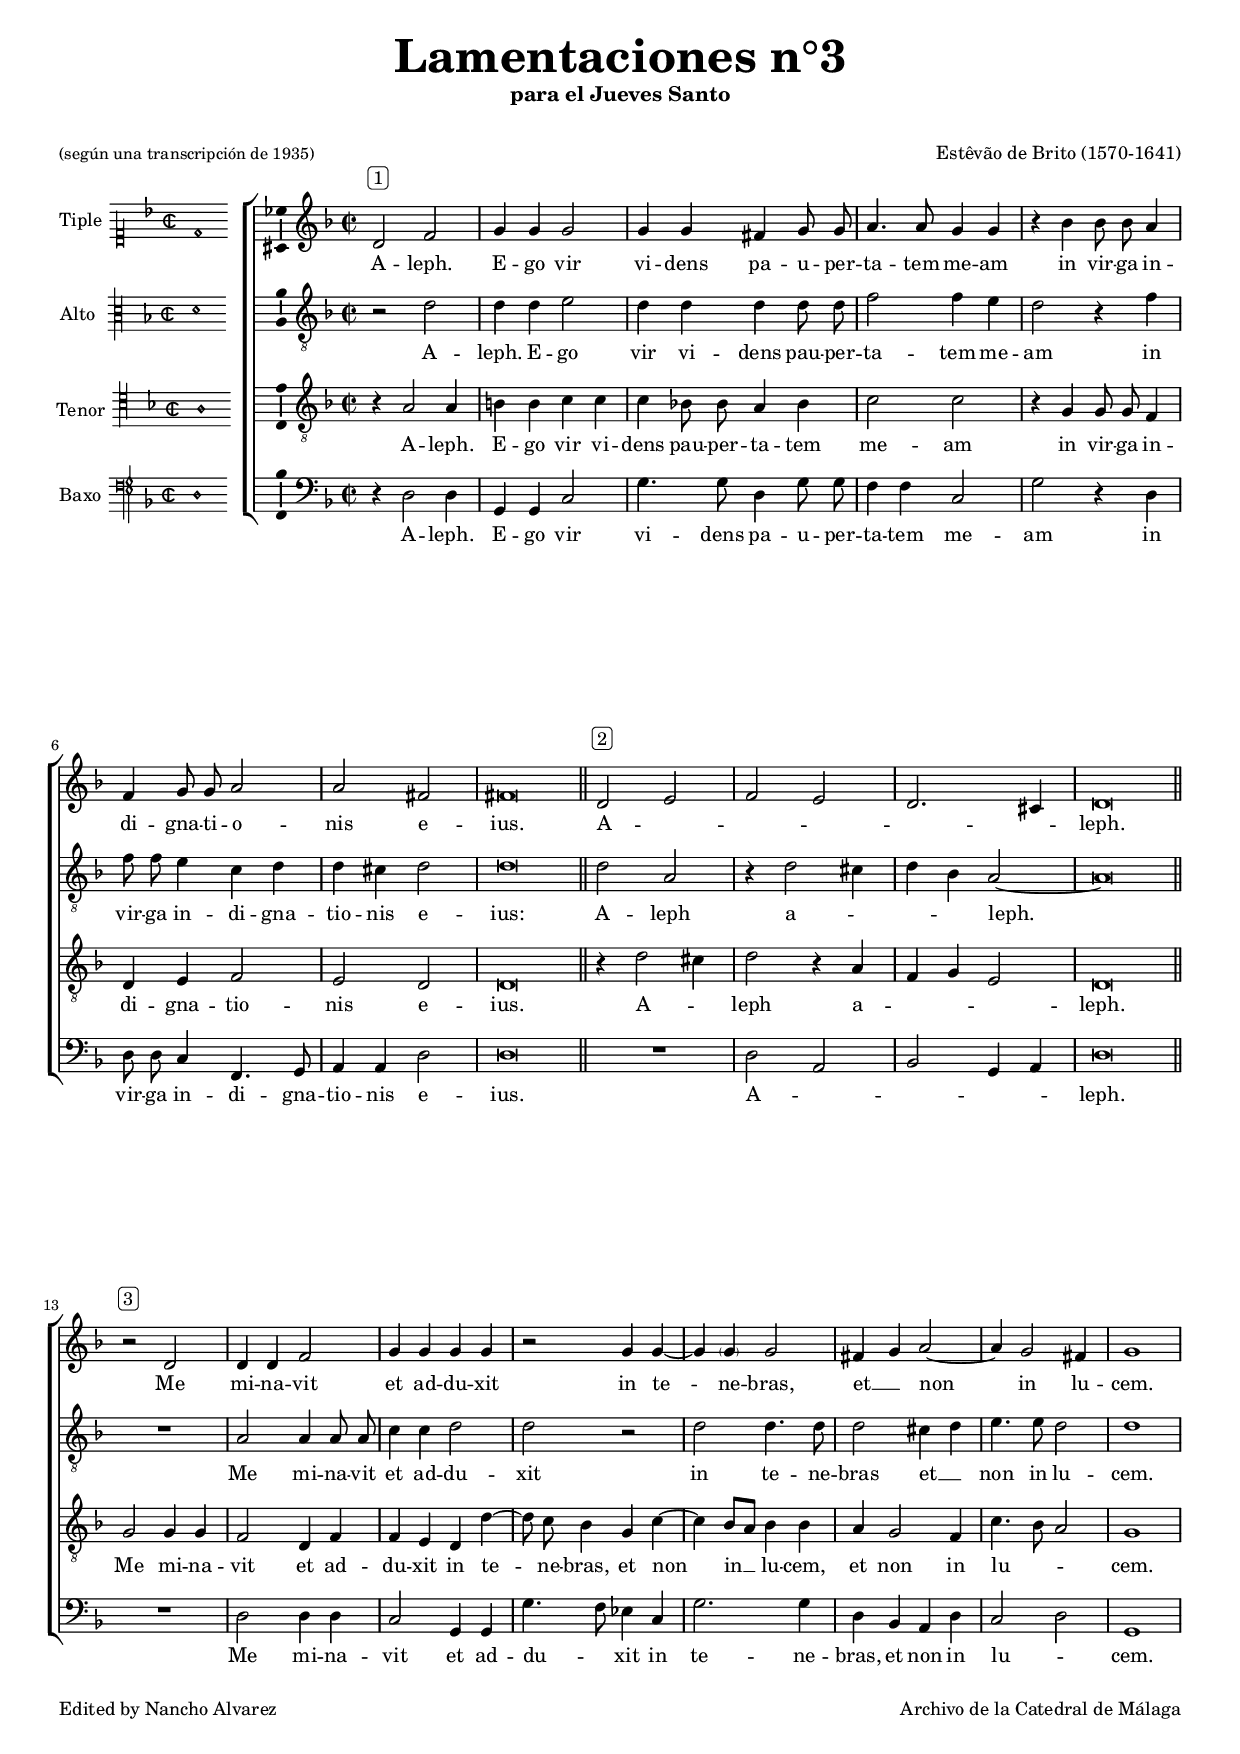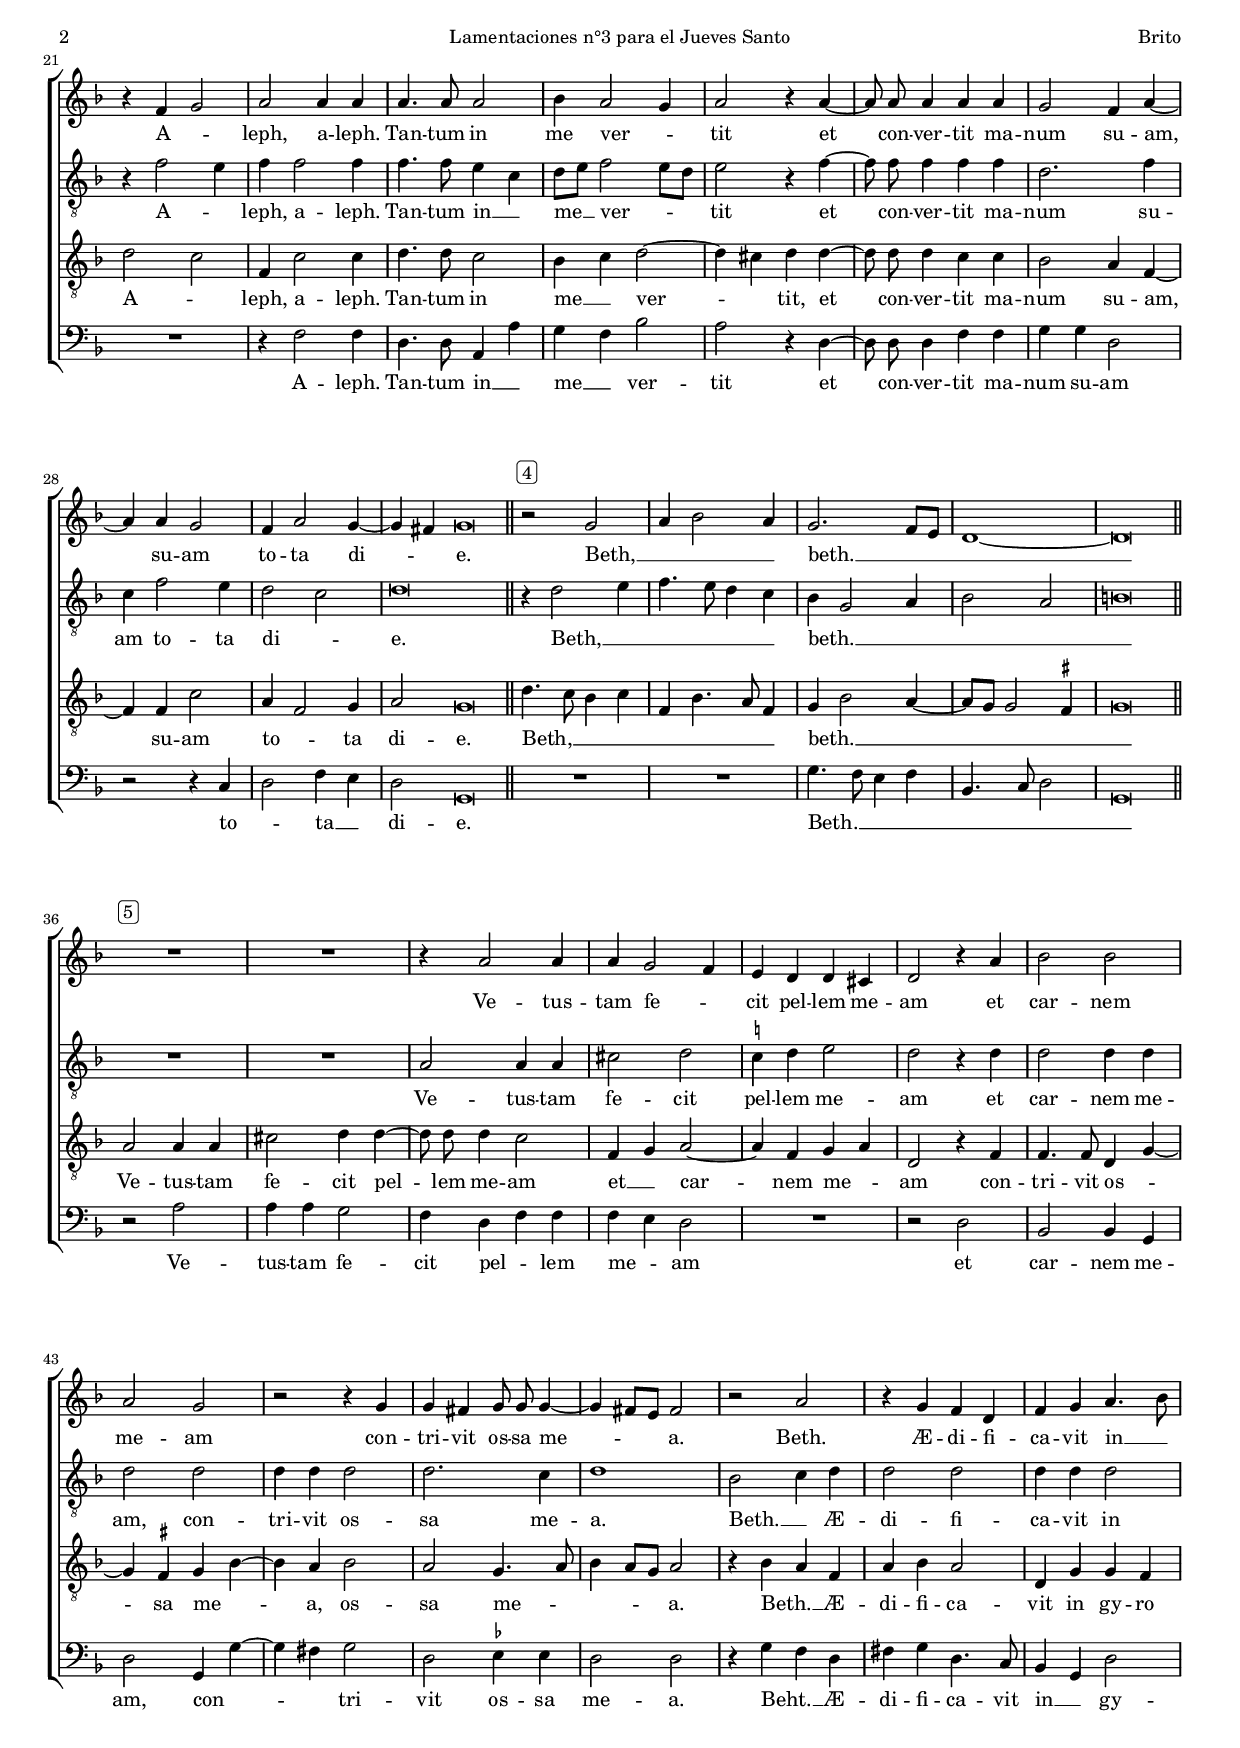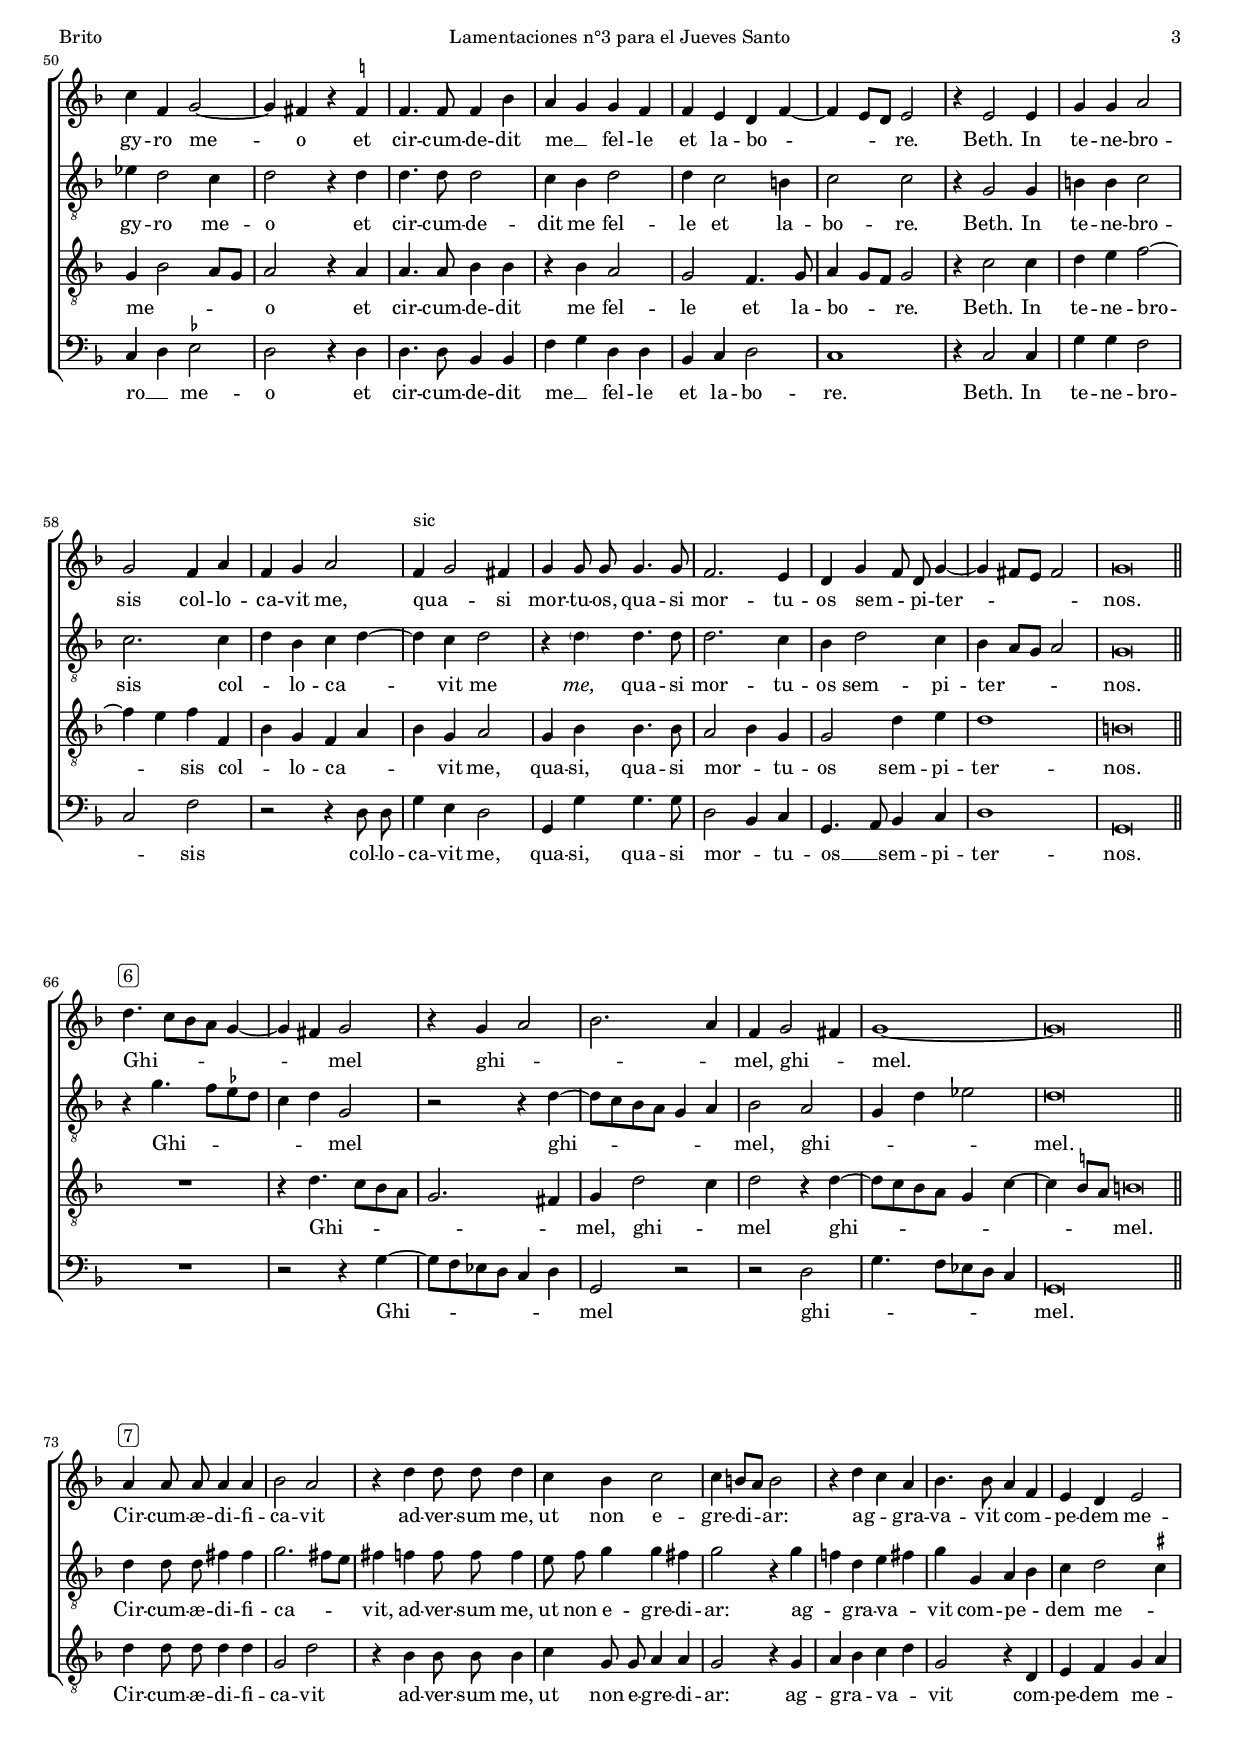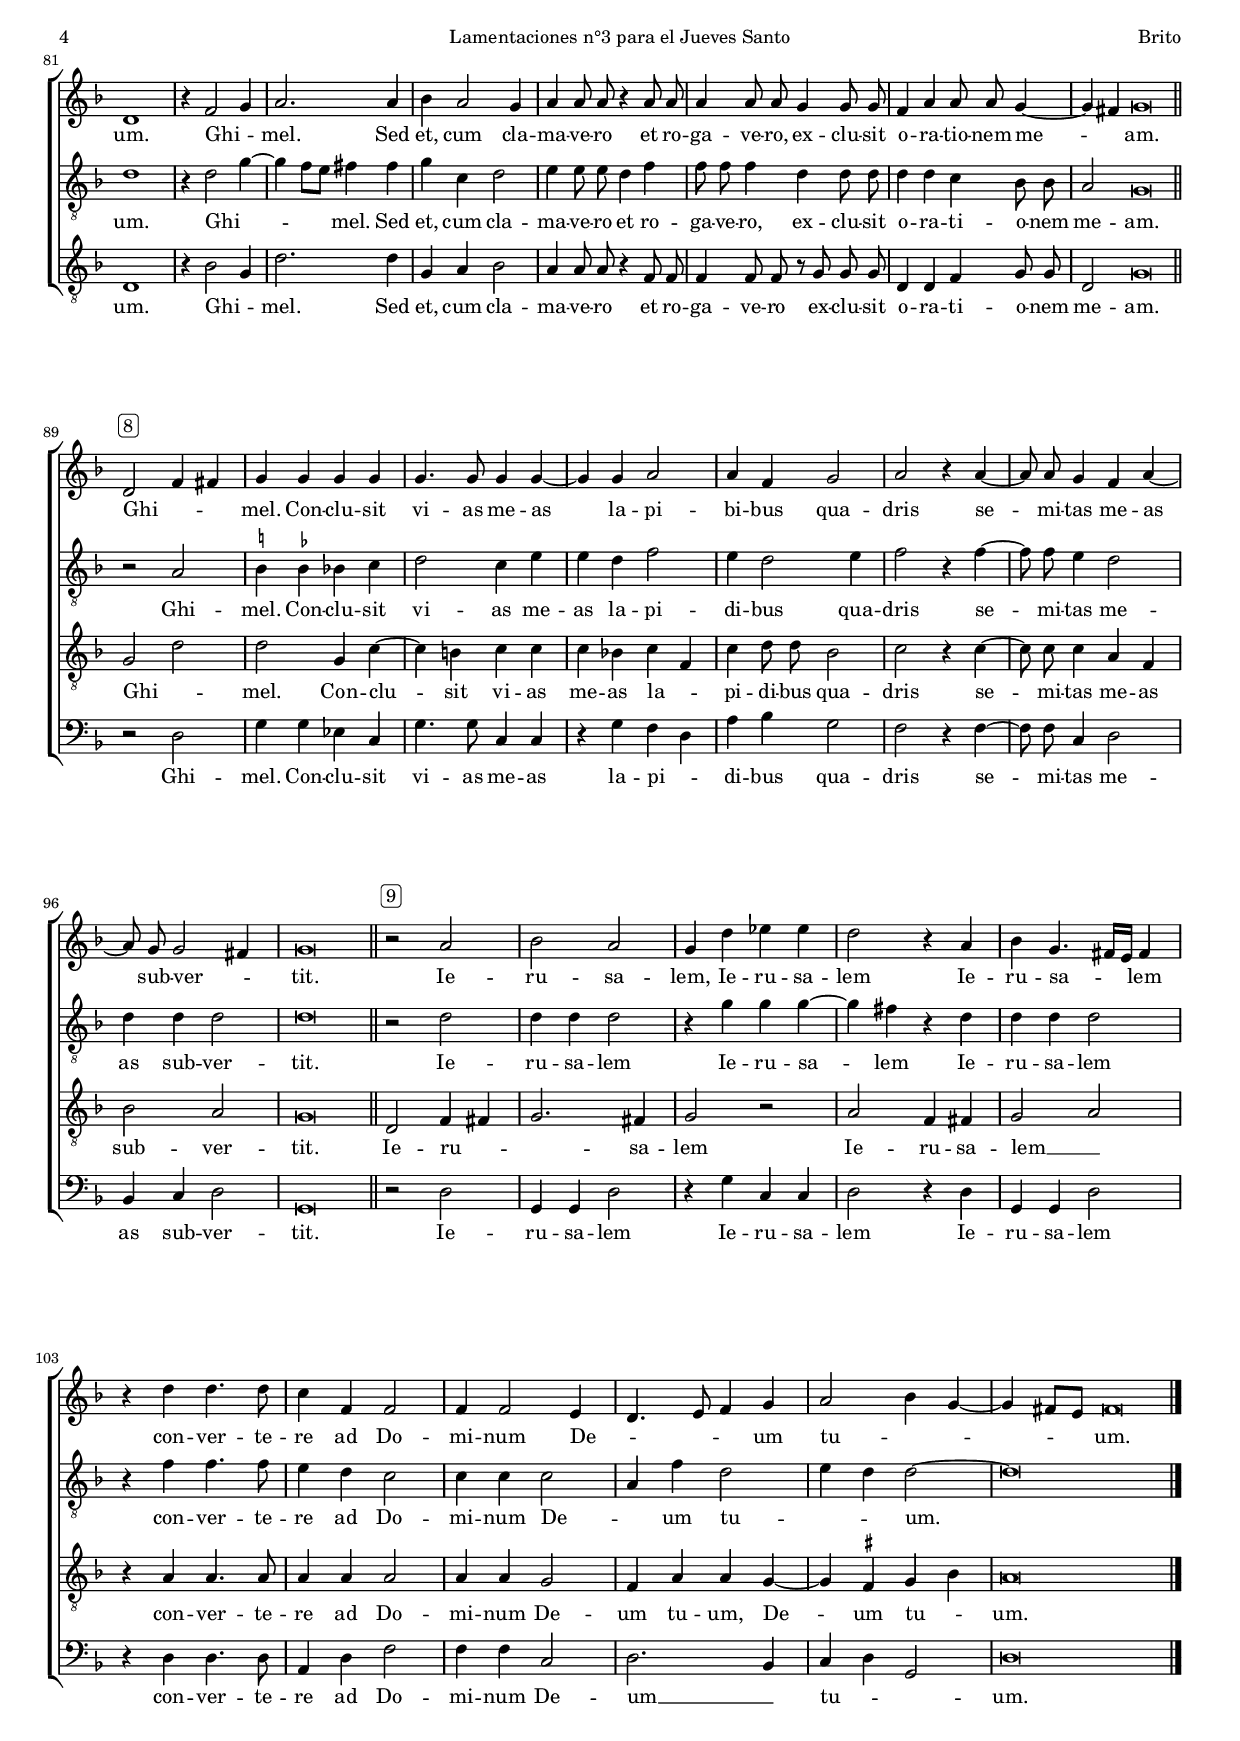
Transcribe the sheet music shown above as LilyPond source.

\version "2.11.45"

#(set-default-paper-size "a4")
#(set-global-staff-size 16.0)
#(ly:set-option 'point-and-click #f)

italicas=\override LyricText #'font-shape = #'italic
rectas=\override LyricText #'font-shape = #'upright
ss=\once \set suggestAccidentals = ##t
incipitwidth = 20


\header {
	title=\markup{\bigger \bigger \bigger \bigger "Lamentaciones n°3"}
	subtitle="para el Jueves Santo"
	subsubtitle= " "
	composer="Estêvão de Brito (1570-1641)"
	%opus="(-)"
	poet=\markup{\smaller "(según una transcripción de 1935)" }
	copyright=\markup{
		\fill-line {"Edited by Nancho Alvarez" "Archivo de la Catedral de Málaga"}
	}
%	tagline=""
}

global={\key f \major \time 2/2 \skip 1*8 \bar "||"  %1
				\skip 1*4 \bar "||" \break %2
				\skip 1*18 \bar "||" %3
				\skip 1*5 \bar "||" \break %4
				\skip 1*30 \bar "||" %5
				\skip 1*7 \bar "||"  \break %6
				\skip 1*16 \bar "||" \break %7
				\skip 1*9 \bar "||"  %8
				\skip 1*11 \bar "|." %9
}


cantus=\relative c'{
	\override  TextScript #'padding = #2
	d2^\markup{\rounded-box 1} f g4 g g2 g4 g
	fis4 g8 \noBeam g a4. a8 g4 g r4 bes bes8 \noBeam bes a4 f g8 \noBeam g a2
	a2 fis fis\breve*1/2
	d2^\markup{\rounded-box 2} e f e d2. cis4 d\breve*1/2
	r2^\markup{\rounded-box 3} d2 d4 d f2 g4 g
	g4 g r2 g4 g ~ g4 <\parenthesize g>4 g2 fis4 g a2 ~ %cotejar
	a4 g2 fis4 g1 \break
	r4 f g2 a a4 a
	a4. a8 a2 bes4 a2 g4 a2 r4 a ~ a8 \noBeam a a4
	a4 a g2 f4 a ~ a a g2 f4 a2 g4 ~ g fis g\breve*1/4
	r2^\markup{\rounded-box 4} g2 a4 bes2 a4 g2.
	f8 e d1 ~ d\breve*1/2
	s4*0^\markup{\rounded-box 5} R1 R r4 a'2
	a4 a g2 f4 e d d cis d2 r4 a'
	bes2 bes a g r r4 g g fis
	g8 \noBeam g g4 ~ g fis8 e fis2 r2 a r4 g f d
	f4 g a4. bes8 c4 f, g2 ~ g4 fis r4 \ss f! f4. f8
	f4 bes a g g f f e d f ~ f e8 d e2
	r4 e2 e4 g g a2 g f4 a f g
	a2 f4^"sic" g2 fis4 g4 g8 \noBeam g g4. g8 f2. e4 %cotejar
	d4 g f8 \noBeam d g4 ~ g fis8 e fis2 g\breve*1/2
	d'4.^\markup{\rounded-box 6} c8[ bes a] g4 ~ g fis g2 r4 g
	a2 bes2. a4 f g2 fis4 g1 ~ g\breve*1/2
	a4^\markup{\rounded-box 7} a8 \noBeam a a4 a bes2 a
	r4 d4 d8 \noBeam d d4 c bes c2 c4 b8 a b2
	r4 d c a bes4. bes8 a4 f e d e2
	d1 r4 f2 g4 a2. a4 bes a2 g4
	a4 a8 \noBeam a r4 a8 \noBeam a a4 a8 \noBeam a g4 g8 \noBeam g f4 a a8 \noBeam a g4 ~ 
	g4 fis g\breve*1/4
	d2^\markup{\rounded-box 8} f4 fis g4 g g g g4. g8
	g4 g ~ g g a2 a4 f g2 a r4 a4 ~
	a8 \noBeam a g4 f a ~ a8 \noBeam g g2 fis4 g\breve*1/2
	r2^\markup{\rounded-box 9} a2 bes a
	g4 d' ees ees d2 r4 a bes g4. fis16 e fis4
	r4 d' d4. d8 c4 f, f2 f4 f2 e4 d4. e8
	f4 g a2 bes4 g ~ g fis8 e fis\breve*1/4
}

altus=\relative c'{
	r2 d2 d4 d e2 d4 d
	d4 d8 \noBeam d f2 f4 e d2 r4 f f8 \noBeam f e4 c d
	d4 cis d2 d\breve*1/2
	d2 a r4 d2 cis4 d bes a2 ~ a\breve*1/2
	R1 a2 a4 a8 \noBeam a c4 c
	d2 d r d d4. d8 d2 cis4 d
	e4. e8 d2 d1 r4 f2 e4 f4 f2 f4
	f4. f8 e4 c d8 e f2 e8 d e2 r4 f4 ~ f8 \noBeam f f4
	f4 f d2. f4 c4 f2 e4 d2 c d\breve*1/2
	r4 d2 e4 f4. e8 d4 c bes g2
	a4 bes2 a b\breve*1/2
	R1 R a2
	a4 a cis2 d \ss c!4 d e2 d r4 d
	d2 d4 d d2 d d4 d d2 d2.
	c4 d1 bes2 c4 d d2 d2
	d4 d d2 ees4 d2 c4 d2 r4 d d4. d8
	d2 c4 bes d2 d4 c2 b4 c2 c
	r4 g2 g4 b4 b c2 c2. c4 d bes
	c4 d ~ d c d2 r4 <\parenthesize d>4 d4. d8 d2. c4
	bes4 d2 c4 bes a8 g a2 g\breve*1/2
	r4 g'4. f8 \ss ees d c4 d g,2 r
	r4 d' ~ d8 c bes a g4 a bes2 a g4 d' ees2 d\breve*1/2
	d4 d8 \noBeam d fis4 fis g2. fis8 e 
	fis4 f f8 \noBeam f f4 e8 \noBeam f g4 g fis g2 r4 g
	f! d e fis g g, a bes c d2 \ss cis4
	d1 r4 d2 g4 ~ g f8 e fis4 fis g c, d2
	e4 e8 \noBeam e d4 f f8 \noBeam f f4 d d8 \noBeam d d4 d c bes8 \noBeam bes
	a2 g\breve*1/4
	r2 a2 \ss b4 \ss bes bes! c d2
	c4 e e d f2 e4 d2 e4 f2 r4 f ~
	f8 \noBeam f e4 d2 d4 d d2 d\breve*1/2
	r2 d d4 d d2
	r4 g g g ~ g fis r4 d d d d2
	r4 f4 f4. f8 e4 d c2 c4 c c2 a4 f'
	d2 e4 d d2 ~ d\breve*1/2
}

tenor=\relative c'{
	r4 a2 a4 b b c c c bes!8 \noBeam bes
	a4 bes c2 c r4 g g8 \noBeam g f4 d e f2
	e2 d d\breve*1/2
	r4 d'2 cis4 d2 r4 a f4 g e2 d\breve*1/2
	g2 g4 g f2 d4 f f e
	d4 d' ~ d8 \noBeam c bes4 g c ~ c bes8 a bes4 bes a g2 f4
	c'4. bes8 a2 g1 d'2 c f,4 c'2 c4
	d4. d8 c2 bes4 c d2 ~ d4 cis d d ~ d8 \noBeam d d4
	c4 c bes2 a4 f ~ f f c'2 a4 f2 g4 a2 g\breve*1/4
	d'4. c8 bes4 c f, bes4. a8 f4 g bes2
	a4 ~ a8 g g2 \ss fis4 g\breve*1/2
	a2 a4 a cis2 d4 d ~ d8 \noBeam d d4
	c2 f,4 g a2 ~ a4 f g a d,2 r4 f
	f4. f8 d4 g ~ g \ss fis g bes ~ bes a bes2 a
	g4. a8 bes4 a8 g a2 r4 bes a f a bes a2
	d,4 g g f g bes2 a8 g a2 r4 a a4. a8
	bes4 bes r bes a2 g f4. g8 a4 g8 f g2
	r4 c2 c4 d e f2 ~ f4 e f f, bes g
	f4 a bes g a2 g4 bes4 bes4. bes8 a2 bes4 g
	g2 d'4 e d1 b\breve*1/2
	R1 r4 d4. c8 bes a g2. 
	fis4 g d'2 c4 d2 r4 d ~ d8 c bes a g4 c ~ c \ss b8 a b!\breve*1/4
	d4 d8 \noBeam d d4 d g,2 d'
	r4 bes bes8 \noBeam bes bes4 c g8 \noBeam g a4 a g2 r4 g
	a4 bes c d g,2 r4 d e f g a
	d,1 r4 bes'2 g4 d'2. d4 g,4 a bes2
	a4 a8 \noBeam a r4 f8 \noBeam f f4 f8 \noBeam f r8 g \noBeam g \noBeam g d4 d f g8 \noBeam g
	d2 g\breve*1/4
	g2 d' d g,4 c ~ c b 
	c4 c c bes! c f, c' d8 \noBeam d bes2 c r4 c ~
	c8 \noBeam c c4 a4 f bes2 a g\breve*1/2
	d2 f4 fis g2. fis4
	g2 r a f4 fis g2 a
	r4 a a4. a8 a4 a a2 a4 a g2 f4 a
	a4 g ~ g \ss fis g bes a\breve*1/2
}

bassus=\relative c{
	 r4 d2 d4 g, g c2 g'4. g8
	 d4 g8 \noBeam g f4 f c2 g' r4 d4 d8 \noBeam d c4 f,4. g8
	 a4 a d2 d\breve*1/2
	 R1 d2 a bes g4 a d\breve*1/2
	 R1 d2 d4 d c2
	 g4 g g'4. f8 ees4 c g'2. g4 d bes a d
	 c2 d g,1 R1 r4 f'2 f4
	 d4. d8 a4 a' g f bes2 a r4 d,4 ~ d8 \noBeam d d4
	 f4 f g g d2 r r4 c d2 f4 e d2 g,\breve*1/4
	 R1 R g'4. f8
	 e4 f bes,4. c8 d2 g,\breve*1/2
	 r2 a'2 a4 a g2 f4 d
	 f4 f f e d2 R1 r2 d
	 bes2 bes4 g d'2 g,4 g'4 ~ g fis4 g2 d
	 \ss ees4 ees d2 d r4 g f d fis g d4. c8
	 bes4 g d'2 c4 d \ss ees2 d r4 d4 d4. d8
	 bes4 bes f' g d d bes c d2 c1
	 r4 c2 c4 g'4 g f2 c f r
	 r4 d8 \noBeam d g4 e d2 g,4 g' g4. g8 d2 bes4 c
	 g4. a8 bes4 c d1 g,\breve*1/2
	 R1 r2 r4 g' ~ g8 f ees d
	 c4 d g,2 r r d' g4. f8[ ees d] c4 g\breve*1/2
	 R1*16
	 r2 d'2 g4 g ees c g'4. g8
	 c,4 c r4 g' f d a' bes g2 f r4 f ~
	 f8 \noBeam f c4 d2 bes4 c d2 g,\breve*1/2
	 r2 d' g,4 g d'2
	 r4 g4 c, c d2 r4 d g, g d'2
	 r4 d d4. d8 a4 d f2 f4 f c2 d2. 
	 bes4 c4 d g,2 d'\breve*1/4
}


textocantus=\lyricmode{
A -- leph. E -- go vir vi -- dens
pa -- u -- per -- ta -- tem me -- am
in vir -- ga in -- di -- gna -- ti -- o -- nis e -- ius. 
A -- _ _ _ _ _ leph.
Me mi -- na -- vit et ad -- du -- xit
in te -- ne -- bras, et __ _ non
in  lu -- cem.
A -- _ leph, a -- leph.
Tan -- tum in me ver -- _ tit et con -- ver -- tit ma -- num su -- am,
su -- am to -- ta di -- _ e.
Beth, __ _ _ _ beth. __ _ _ _
Ve -- tus -- tam fe -- _ cit pel -- lem me -- am 
et car -- nem me -- am 
con -- tri -- vit
os -- sa me -- _ _ a.
Beth.
Æ -- di -- fi -- ca -- vit in __ _ gy -- ro me -- o
et cir -- cum -- de -- dit me __ _ fel -- le et la -- bo -- _ _ _ re.
Beth. 
In te -- ne -- bro -- sis col -- lo -- ca -- vit me,
qua -- _ si mor -- tu -- os,
qua -- si mor -- tu -- os sem -- _ pi -- ter -- _ _ _ nos.
Ghi -- _ _ _ _ _ mel
ghi -- _ _ _ mel,
ghi -- _ mel.
Cir -- cum -- æ -- di -- fi -- ca -- vit
ad -- ver -- sum me, ut non e -- gre -- di -- _ ar: 
ag -- _ gra -- va -- vit com -- _ pe -- dem me -- um.
Ghi -- _ mel. 
Sed et, cum cla -- ma -- ve -- ro
et ro -- ga -- ve -- ro,
ex -- clu -- sit o -- ra -- tio -- nem me -- _ am.
Ghi -- _ _ mel.
Con -- clu -- sit vi -- as
me -- as la -- pi -- bi -- bus qua -- dris 
se -- mi -- tas me -- as sub -- ver -- _ tit.
Ie -- ru -- sa -- lem,
Ie -- ru -- sa -- lem
Ie -- ru -- sa -- _ _ lem
con -- ver -- te -- re ad Do -- mi -- num De -- _ _ _ um tu -- _ _ _ _ um. 
}

textoaltus=\lyricmode{
A -- leph. 
E -- go vir vi -- dens pau -- per -- ta -- tem me -- am
in vir -- ga in -- di -- gna -- tio -- nis e -- ius:
A -- leph
a -- _ _ _ leph.
Me mi -- na -- vit et ad -- du -- xit
in te -- ne -- bras et __ _
non in lu -- cem.
A -- _ leph, a -- leph.
Tan -- tum in __ _ me __ _ ver -- _ _ tit
et con -- ver -- tit ma -- num su -- am
to -- ta di -- _ e. 
Beth, __ _ _ _ _ _ beth. __ _ _ _ _ _  
Ve -- tus -- tam fe -- cit pel -- lem me -- am 
et car -- nem me -- am, 
con -- tri -- vit os -- sa me -- a.
Beth. __ _ 
Æ -- di -- fi -- ca -- vit in gy -- ro me -- o
et cir -- cum -- de -- dit me fel -- le et la -- bo -- re. 
Beth. 
In te -- ne -- bro -- sis col -- _ lo -- ca -- _ vit me
\italicas me, \rectas qua -- si mor -- tu -- os sem -- pi -- ter -- _ _ _ nos.
Ghi -- _ _ _ _ _ mel
ghi -- _ _ _ _ _ mel,
ghi -- _ _ _ mel. 
Cir -- cum -- æ -- di -- fi -- ca -- _ _ vit,
ad -- ver -- sum me, ut non e -- gre -- di -- ar:
ag -- _ gra -- va -- _ vit com -- pe -- _ dem me -- _ um.
Ghi -- _ _ _ mel.
Sed et,
cum cla -- ma -- ve -- ro et ro -- ga -- ve -- ro,
ex -- clu -- sit o -- ra -- ti -- o -- nem me -- am.
Ghi -- mel.
Con -- clu -- sit vi -- as
me -- as la -- pi -- di -- bus qua -- dris
se -- mi -- tas me -- as sub -- ver -- tit.
Ie -- ru -- sa -- lem
Ie -- ru -- sa -- lem
Ie -- ru -- sa -- lem
con -- ver -- te -- re ad Do -- mi -- num De -- _ um
tu -- _ _ um.
}

textotenor=\lyricmode{
A -- leph. 
E -- go vir vi -- dens pau -- per -- ta -- tem me -- am
in vir -- ga in -- di -- gna -- tio -- nis e -- ius.
A -- _ leph
a -- _ _ _ leph.
Me mi -- na -- vit et ad -- du -- xit
in te -- ne -- bras, 
et non in __ _ lu -- cem,
et non in lu -- _ _ cem.
A -- _ leph, a -- leph.
Tan -- tum in me __ _ ver -- _ tit,
et con -- ver -- tit ma -- num su -- am,
su -- am
to -- _ ta di -- e.
Beth, __ _ _ _ _ _ _ _ beth. __ _ _ _ _ _ _ 
Ve -- tus -- tam fe -- cit pel -- lem me -- am
et __ _ car -- nem me -- _ am
con -- tri -- vit os -- _ sa me -- _ a, 
os -- sa me -- _ _ _ _ a.
Beth. __ _ 
Æ -- di -- fi -- ca -- vit in gy -- ro me -- _ _ _ o
et cir -- cum -- de -- dit me fel -- le et la -- bo -- _ _ re.
Beth. 
In te -- ne -- bro -- _ sis col -- _ lo -- ca -- _ _ vit me,
qua -- si, qua -- si mor -- _ tu -- os sem -- pi -- ter -- nos.
Ghi -- _ _ _ _ _ mel,
ghi -- _ mel
ghi -- _ _ _ _ _ _ _ mel.
Cir -- cum -- æ -- di -- fi -- ca -- vit
ad -- ver -- sum me, ut non e -- gre -- di -- ar:
ag -- gra -- _ va -- _ vit
com -- pe -- dem me -- _ um.
Ghi -- _ mel. 
Sed et, cum cla -- ma -- ve -- ro
et ro -- ga -- ve -- ro
ex -- clu -- sit o -- ra -- ti -- o -- nem
me -- am.
Ghi -- _ mel.
Con -- clu -- sit vi -- as
me -- as la -- _ pi -- di -- bus qua -- dris
se -- mi -- tas me -- as sub -- ver -- tit.
Ie -- ru -- _ _ sa -- lem
Ie -- ru -- sa -- lem __ _ 
con -- ver -- te -- re ad Do -- mi -- num De -- um tu -- um,
De -- um tu -- _ um.
}


textobassus=\lyricmode{
A -- leph. 
E -- go vir vi -- dens
pa -- u -- per -- ta -- tem me -- am
in vir -- ga in -- di -- gna -- tio -- nis e -- ius.
A -- _ _ _ _ leph.
Me mi -- na -- vit
et ad -- du -- _ xit in te -- ne -- bras,
et non in lu -- _ cem.
A -- leph.
Tan -- tum in __ _ me __ _ ver -- tit
et con -- ver -- tit ma -- num su -- am
to -- _ ta __ _ di -- e.
Beth. __ _ _ _ _ _ _ _ 
Ve -- tus -- tam fe -- cit pel -- _ lem me -- _ am
et car -- nem me -- am, 
con -- _ _ tri -- vit
os -- sa me -- a.
Beht. __ _ 
Æ -- di -- fi -- ca -- vit
in __ _ gy -- ro __ _ me -- o 
et cir -- cum -- de -- dit me __ _ fel -- le et la -- bo -- re.
Beth.
In te -- ne -- bro -- _ sis 
col -- lo -- ca -- vit me, qua -- si,
qua -- si mor -- _ tu -- os __ _ sem -- pi -- ter -- nos.
Ghi -- _ _ _ _ _ mel
ghi -- _ _ _ _ _ mel.
Ghi -- mel.
Con -- clu -- sit vi -- as me -- as
la -- pi -- _ di -- bus qua -- dris
se -- mi -- tas me -- as sub -- ver -- tit.
Ie -- ru -- sa -- lem
Ie -- ru -- sa -- lem
Ie -- ru -- sa -- lem
con -- ver -- te -- re ad Do -- mi -- num De -- um __ _
tu -- _ _ um. 
}



incipitcantus=\markup{
	\score{
		{ 
		\set Staff.instrumentName="Tiple "
		\override NoteHead   #'style = #'neomensural
		\override Rest #'style = #'neomensural
		\override Staff.TimeSignature #'style = #'neomensural
		\cadenzaOn 
		\clef "petrucci-c1"
		\key f \major
		\time 2/2
		d'1
		} 
	\layout {
		\context {\Voice
			\remove Ligature_bracket_engraver
			\consists Mensural_ligature_engraver
		}
		line-width=\incipitwidth
		indent = 0
	}
	}
}


incipitaltus=\markup{
	\score{
		{ 
		\set Staff.instrumentName="Alto  "
		\override NoteHead   #'style = #'neomensural 
		\override Rest #'style = #'neomensural
		\override Staff.TimeSignature #'style = #'neomensural
		\cadenzaOn 
		\clef "petrucci-c3"
		\key f \major
		\time 2/2
		d'1
		} 
	\layout {
		\context {\Voice
			\remove Ligature_bracket_engraver
			\consists Mensural_ligature_engraver
		}
		line-width=\incipitwidth
		indent = 0
	}
	}
}


incipittenor=\markup{
	\score{
		{ 
		\set Staff.instrumentName="Tenor "
		\override NoteHead   #'style = #'neomensural 
		\override Rest #'style = #'neomensural
		\override Staff.TimeSignature #'style = #'neomensural
		\cadenzaOn 
		\clef "petrucci-c4"
		\key f \major
		\time 2/2
		a1
		} 
	\layout {
		\context {\Voice
			\remove Ligature_bracket_engraver
			\consists Mensural_ligature_engraver
		}
		line-width=\incipitwidth
		indent=0
	}
	}
}


incipitbassus=\markup{
	\score{
		{ 
		\set Staff.instrumentName="Baxo "
		\override NoteHead   #'style = #'neomensural 
		\override Rest #'style = #'neomensural
		\override Staff.TimeSignature #'style = #'neomensural
		\cadenzaOn 
		\clef "petrucci-f4"
		\key f \major
		\time 2/2
		d1
		} 
	\layout {
		\context {\Voice
			\remove Ligature_bracket_engraver
			\consists Mensural_ligature_engraver
		}
		line-width=\incipitwidth
		indent = 0
	}
	}
}





\score {
\new ChoirStaff<<

	\new Staff <<\global
	\new Voice="v1" {
		\set Staff.instrumentName=\incipitcantus
		\clef "treble"
		\cantus }
	\new Lyrics \lyricsto "v1" {\textocantus }
	>>

	
	\new Staff << \global
	\new Voice="v2" {
		\set Staff.instrumentName=\incipitaltus
		\clef "G_8" 
		\altus}
	\new Lyrics \lyricsto "v2" {\textoaltus }
	>>

	
	\new Staff <<\global
	\new Voice="v3" {
		\set Staff.instrumentName=\incipittenor
		\clef "G_8"
		\tenor }
	\new Lyrics \lyricsto "v3" {\textotenor }
	>>
	

	\new Staff <<\global
	\new Voice="v4" {
		\set Staff.instrumentName=\incipitbassus
		\clef "bass" 
		\bassus }
	\new Lyrics \lyricsto "v4" {\textobassus}
	>>
	
>>

\layout{ 
	\context {\Lyrics 
		\override VerticalAxisGroup #'minimum-Y-extent = #'(0 . 0) 
		%\override LyricText #'font-size = #1.2
		\override LyricHyphen #'minimum-distance = #0.33
	}
	\context {\Score 
		\override BarNumber #'padding = #2 
	}
	\context {\Voice 
		%melismaBusyProperties = #'() 
	}
	\context { \RemoveEmptyStaffContext }
	\context {\Staff 
		%autoBeaming = ##f
		\override VerticalAxisGroup #'minimum-Y-extent = #'(0 . 6)
		\consists Ambitus_engraver 
		\override LigatureBracket #'padding = #1
	}
}

%\midi {}

}


\paper{
	evenHeaderMarkup=\markup  \fill-line { \fromproperty #'page:page-number-string "Lamentaciones n°3 para el Jueves Santo" "Brito" }
	oddHeaderMarkup= \markup  \fill-line { \on-the-fly #not-first-page "Brito" \on-the-fly #not-first-page "Lamentaciones n°3 para el Jueves Santo" \on-the-fly #not-first-page \fromproperty #'page:page-number-string }
	%system-count=8
	%line-width=19.0\cm
	ragged-last-bottom = ##f
	indent=3.3\cm
	between-system-padding = 0
	foot-separation=6\mm
	%head-separation=1\mm
}
